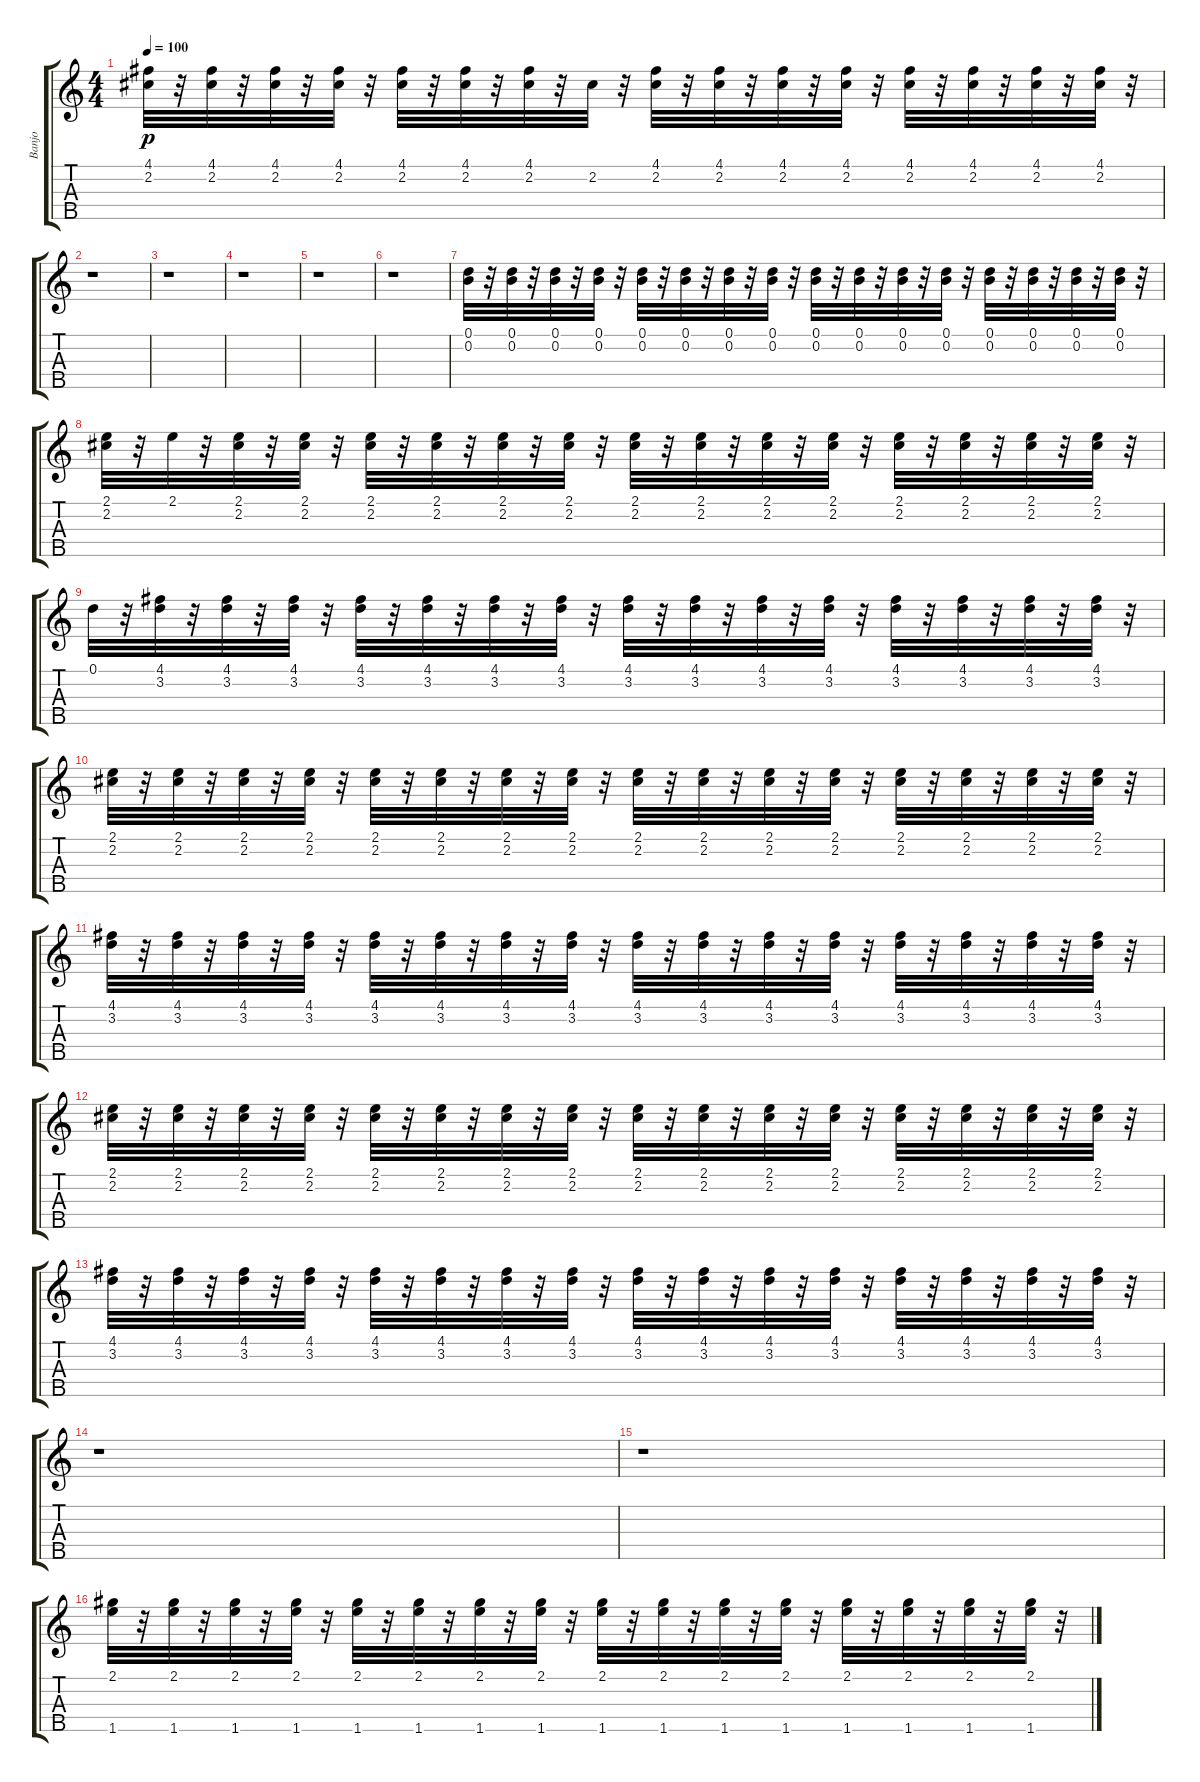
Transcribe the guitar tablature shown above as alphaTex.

\track ("Banjo" "Banjo") {instrument banjo}
\staff {score tabs}
\tuning (D4 B3 G3 D3 G4) {hide}
\displaytranspose 12
\ts (4 4)
\tempo 100
\clef g2
\ks c
(4.1 2.2).32{dy p} r.32 (4.1 2.2).32 r.32 (4.1 2.2).32 r.32 (4.1 2.2).32 r.32 (4.1 2.2).32 r.32 (4.1 2.2).32 r.32 (4.1 2.2).32 r.32 2.2.32 r.32 (4.1 2.2).32 r.32 (4.1 2.2).32 r.32 (4.1 2.2).32 r.32 (4.1 2.2).32 r.32 (4.1 2.2).32 r.32 (4.1 2.2).32 r.32 (4.1 2.2).32 r.32 (4.1 2.2).32 r.32 |
r.1 |
r.1 |
r.1 |
r.1 |
r.1 |
(0.1 0.2).32 r.32 (0.1 0.2).32 r.32 (0.1 0.2).32 r.32 (0.1 0.2).32 r.32 (0.1 0.2).32 r.32 (0.1 0.2).32 r.32 (0.1 0.2).32 r.32 (0.1 0.2).32 r.32 (0.1 0.2).32 r.32 (0.1 0.2).32 r.32 (0.1 0.2).32 r.32 (0.1 0.2).32 r.32 (0.1 0.2).32 r.32 (0.1 0.2).32 r.32 (0.1 0.2).32 r.32 (0.1 0.2).32 r.32 |
(2.1 2.2).32 r.32 2.1.32 r.32 (2.1 2.2).32 r.32 (2.1 2.2).32 r.32 (2.1 2.2).32 r.32 (2.1 2.2).32 r.32 (2.1 2.2).32 r.32 (2.1 2.2).32 r.32 (2.1 2.2).32 r.32 (2.1 2.2).32 r.32 (2.1 2.2).32 r.32 (2.1 2.2).32 r.32 (2.1 2.2).32 r.32 (2.1 2.2).32 r.32 (2.1 2.2).32 r.32 (2.1 2.2).32 r.32 |
0.1.32 r.32 (4.1 3.2).32 r.32 (4.1 3.2).32 r.32 (4.1 3.2).32 r.32 (4.1 3.2).32 r.32 (4.1 3.2).32 r.32 (4.1 3.2).32 r.32 (4.1 3.2).32 r.32 (4.1 3.2).32 r.32 (4.1 3.2).32 r.32 (4.1 3.2).32 r.32 (4.1 3.2).32 r.32 (4.1 3.2).32 r.32 (4.1 3.2).32 r.32 (4.1 3.2).32 r.32 (4.1 3.2).32 r.32 |
(2.1 2.2).32 r.32 (2.1 2.2).32 r.32 (2.1 2.2).32 r.32 (2.1 2.2).32 r.32 (2.1 2.2).32 r.32 (2.1 2.2).32 r.32 (2.1 2.2).32 r.32 (2.1 2.2).32 r.32 (2.1 2.2).32 r.32 (2.1 2.2).32 r.32 (2.1 2.2).32 r.32 (2.1 2.2).32 r.32 (2.1 2.2).32 r.32 (2.1 2.2).32 r.32 (2.1 2.2).32 r.32 (2.1 2.2).32 r.32 |
(4.1 3.2).32 r.32 (4.1 3.2).32 r.32 (4.1 3.2).32 r.32 (4.1 3.2).32 r.32 (4.1 3.2).32 r.32 (4.1 3.2).32 r.32 (4.1 3.2).32 r.32 (4.1 3.2).32 r.32 (4.1 3.2).32 r.32 (4.1 3.2).32 r.32 (4.1 3.2).32 r.32 (4.1 3.2).32 r.32 (4.1 3.2).32 r.32 (4.1 3.2).32 r.32 (4.1 3.2).32 r.32 (4.1 3.2).32 r.32 |
(2.1 2.2).32 r.32 (2.1 2.2).32 r.32 (2.1 2.2).32 r.32 (2.1 2.2).32 r.32 (2.1 2.2).32 r.32 (2.1 2.2).32 r.32 (2.1 2.2).32 r.32 (2.1 2.2).32 r.32 (2.1 2.2).32 r.32 (2.1 2.2).32 r.32 (2.1 2.2).32 r.32 (2.1 2.2).32 r.32 (2.1 2.2).32 r.32 (2.1 2.2).32 r.32 (2.1 2.2).32 r.32 (2.1 2.2).32 r.32 |
(4.1 3.2).32 r.32 (4.1 3.2).32 r.32 (4.1 3.2).32 r.32 (4.1 3.2).32 r.32 (4.1 3.2).32 r.32 (4.1 3.2).32 r.32 (4.1 3.2).32 r.32 (4.1 3.2).32 r.32 (4.1 3.2).32 r.32 (4.1 3.2).32 r.32 (4.1 3.2).32 r.32 (4.1 3.2).32 r.32 (4.1 3.2).32 r.32 (4.1 3.2).32 r.32 (4.1 3.2).32 r.32 (4.1 3.2).32 r.32 |
r.1 |
r.1 |
(2.1 1.5).32 r.32 (2.1 1.5).32 r.32 (2.1 1.5).32 r.32 (2.1 1.5).32 r.32 (2.1 1.5).32 r.32 (2.1 1.5).32 r.32 (2.1 1.5).32 r.32 (2.1 1.5).32 r.32 (2.1 1.5).32 r.32 (2.1 1.5).32 r.32 (2.1 1.5).32 r.32 (2.1 1.5).32 r.32 (2.1 1.5).32 r.32 (2.1 1.5).32 r.32 (2.1 1.5).32 r.32 (2.1 1.5).32 r.32
